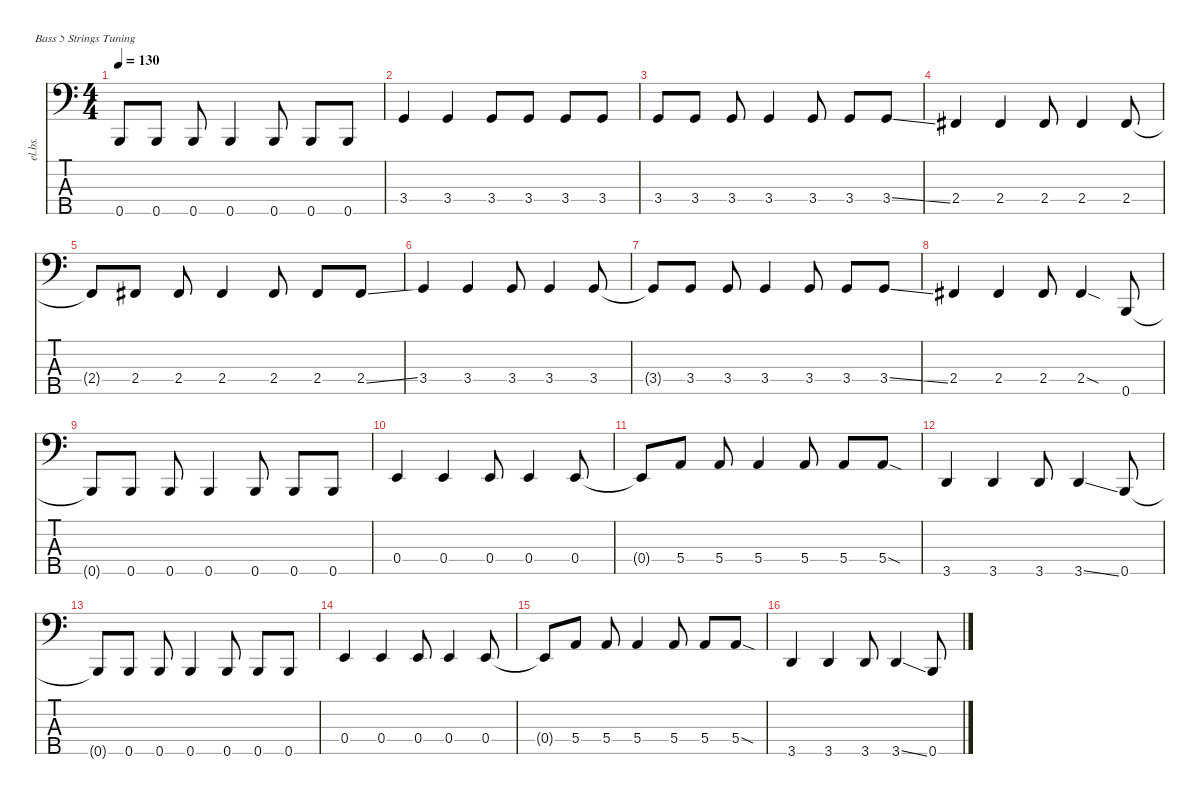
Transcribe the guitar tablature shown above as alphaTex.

\defaultSystemsLayout 4
\hideDynamics
\bracketExtendMode nobrackets
\otherSystemsTrackNameOrientation horizontal
\track ("Bass" "el.bs.") {instrument electricbassfinger}
\staff {score tabs}
\tuning (G2 D2 A1 E1 B0)
\ts (4 4)
\tempo 130
\clef f4
\ks c
0.5{t}.8{dy f} 0.5.8{dy ff} 0.5.8 0.5.4 0.5.8 0.5.8 0.5.8 |
3.4.4 3.4.4 3.4.8 3.4.8{dy f} 3.4.8{dy ff} 3.4.8 |
3.4.8 3.4.8 3.4.8 3.4.4 3.4.8 3.4.8 3.4{ss}.8 |
2.4{acc #}.4 2.4{acc #}.4 2.4{acc #}.8 2.4{acc #}.4 2.4{acc #}.8{dy f} |
2.4{t acc #}.8 2.4{acc #}.8{dy ff} 2.4{acc #}.8 2.4{acc #}.4 2.4{acc #}.8 2.4{acc #}.8 2.4{ss acc #}.8 |
3.4.4 3.4.4 3.4.8 3.4.4{dy f} 3.4.8{dy ff} |
3.4{t}.8{dy f} 3.4.8{dy ff} 3.4.8 3.4.4 3.4.8 3.4.8 3.4{ss}.8 |
2.4{acc #}.4 2.4{acc #}.4 2.4{acc #}.8 2.4{sod acc #}.4 0.5.8 |
0.5{t}.8{dy f} 0.5.8{dy ff} 0.5.8 0.5.4 0.5.8 0.5.8 0.5.8 |
0.4.4 0.4.4 0.4.8 0.4.4{dy f} 0.4.8{dy ff} |
0.4{t}.8{dy f} 5.4.8{dy ff} 5.4.8 5.4.4 5.4.8 5.4.8 5.4{sod}.8 |
3.5.4 3.5.4 3.5.8 3.5{ss}.4 0.5.8 |
0.5{t}.8{dy f} 0.5.8{dy ff} 0.5.8 0.5.4 0.5.8 0.5.8 0.5.8 |
0.4.4 0.4.4 0.4.8 0.4.4{dy f} 0.4.8{dy ff} |
0.4{t}.8{dy f} 5.4.8{dy ff} 5.4.8 5.4.4 5.4.8 5.4.8 5.4{sod}.8 |
3.5.4 3.5.4 3.5.8 3.5{ss}.4 0.5.8
